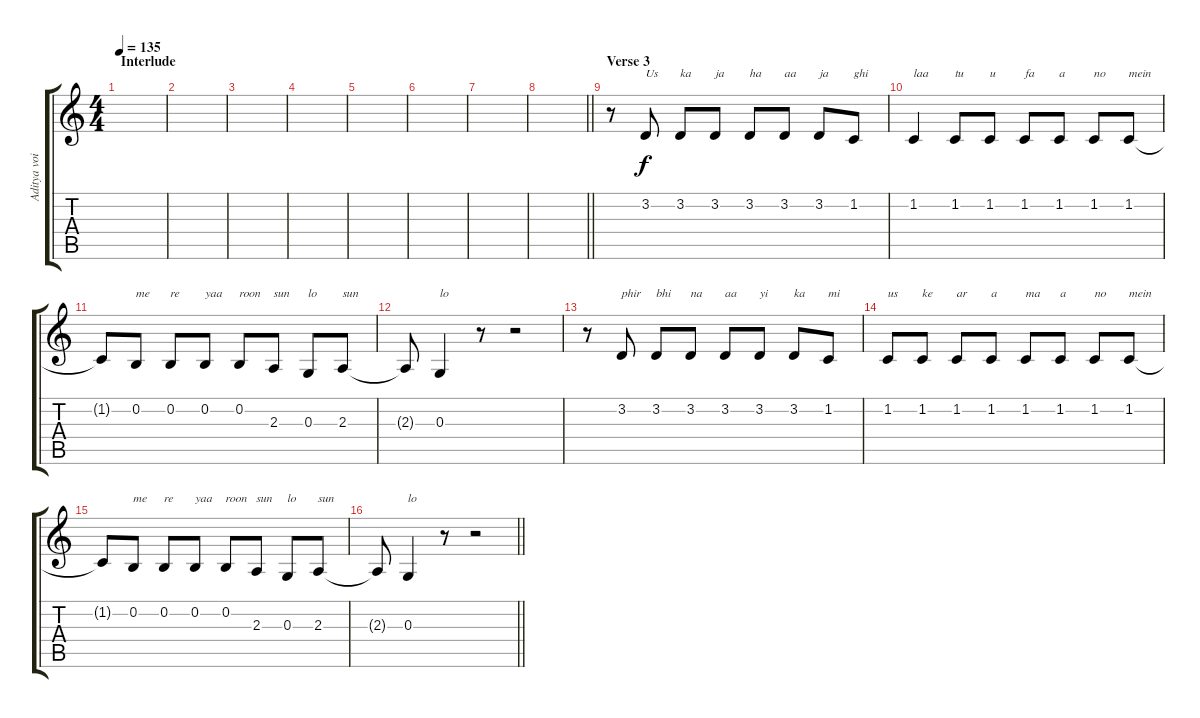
\track ("Aditya voice" "Aditya voi") {instrument sopranosax}
\staff {score tabs}
\tuning (E4 B3 G3 D3 A2 E2) {hide}
\ts (4 4)
\section ("" "Interlude")
\tempo 135
\clef g2
\ks c
|
|
|
|
|
|
|
\barLineRight lightlight
|
\section ("" "Verse 3")
r.8 3.2.8{txt "Us"} 3.2.8{txt "ka"} 3.2.8{txt "ja"} 3.2.8{txt "ha"} 3.2.8{txt "aa"} 3.2.8{txt "ja"} 1.2.8{txt "ghi"} |
1.2.4{txt "laa"} 1.2.8{txt "tu"} 1.2.8{txt "u"} 1.2.8{txt "fa"} 1.2.8{txt "a"} 1.2.8{txt "no"} 1.2.8{txt "mein"} |
1.2{t}.8 0.2.8{txt "me"} 0.2.8{txt "re"} 0.2.8{txt "yaa"} 0.2.8{txt "roon"} 2.3.8{txt "sun"} 0.3.8{txt "lo"} 2.3.8{txt "sun"} |
2.3{t}.8 0.3.4{txt "lo"} r.8 r.2 |
r.8 3.2.8{txt "phir"} 3.2.8{txt "bhi"} 3.2.8{txt "na"} 3.2.8{txt "aa"} 3.2.8{txt "yi"} 3.2.8{txt "ka"} 1.2.8{txt "mi"} |
1.2.8{txt "us"} 1.2.8{txt "ke"} 1.2.8{txt "ar"} 1.2.8{txt "a"} 1.2.8{txt "ma"} 1.2.8{txt "a"} 1.2.8{txt "no"} 1.2.8{txt "mein"} |
1.2{t}.8 0.2.8{txt "me"} 0.2.8{txt "re"} 0.2.8{txt "yaa"} 0.2.8{txt "roon"} 2.3.8{txt "sun"} 0.3.8{txt "lo"} 2.3.8{txt "sun"} |
\barLineRight lightlight
2.3{t}.8 0.3.4{txt "lo"} r.8 r.2
